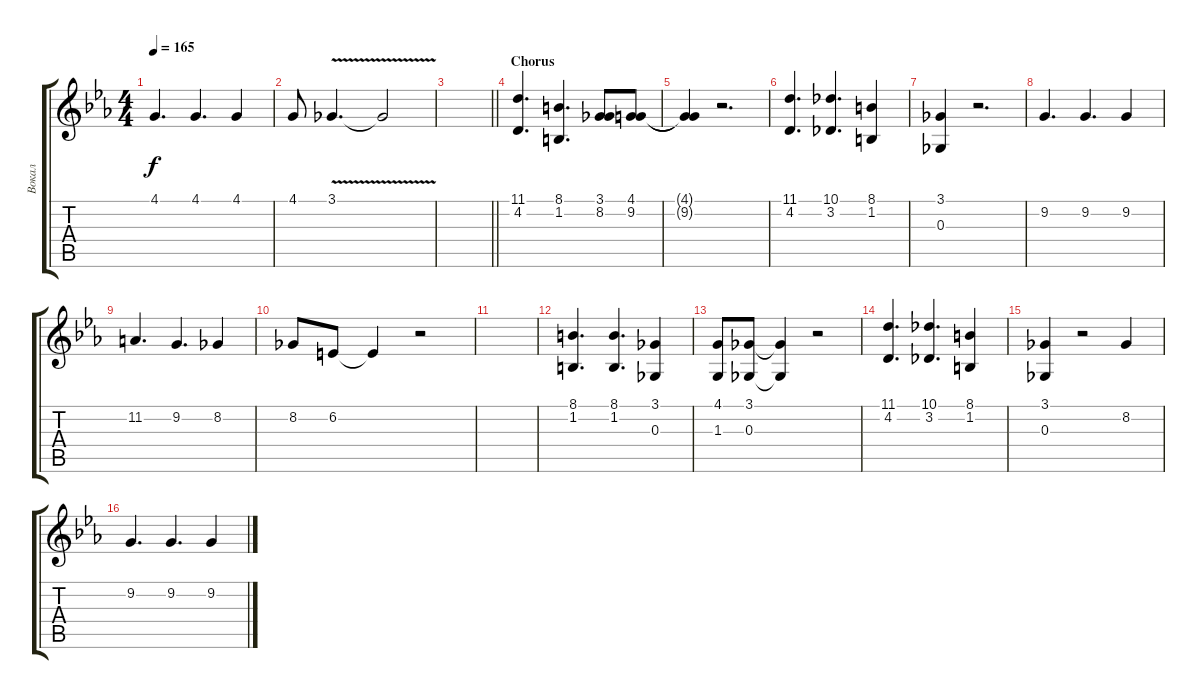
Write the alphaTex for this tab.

\track ("Вокал" "Вокал") {instrument trumpet}
\staff {score tabs}
\tuning (Eb4 Bb3 Gb3 Db3 Ab2 Eb2) {hide}
\ts (4 4)
\tempo 165
\clef g2
\ks cminor
4.1.4{d dy f} 4.1.4{d} 4.1.4 |
4.1.8 3.1{v}.4{d} 3.1{t}.2 |
\barLineRight lightlight
|
\section ("" "Chorus")
(11.1 4.2).4{d} (8.1 1.2).4{d} (3.1 8.2).8 (4.1 9.2).8 |
(4.1{t} 9.2{t}).4 r.2{d} |
(11.1 4.2).4{d} (10.1 3.2).4{d} (8.1 1.2).4 |
(3.1 0.3).4 r.2{d} |
9.2.4{d} 9.2.4{d} 9.2.4 |
11.2.4{d} 9.2.4{d} 8.2.4 |
8.2.8 6.2.8 6.2{t}.4 r.2 |
|
(8.1 1.2).4{d} (8.1 1.2).4{d} (3.1 0.3).4 |
(4.1 1.3).8 (3.1 0.3).8 (3.1{t} 0.3{t}).4 r.2 |
(11.1 4.2).4{d} (10.1 3.2).4{d} (8.1 1.2).4 |
(3.1 0.3).4 r.2 8.2.4 |
9.2.4{d} 9.2.4{d} 9.2.4
